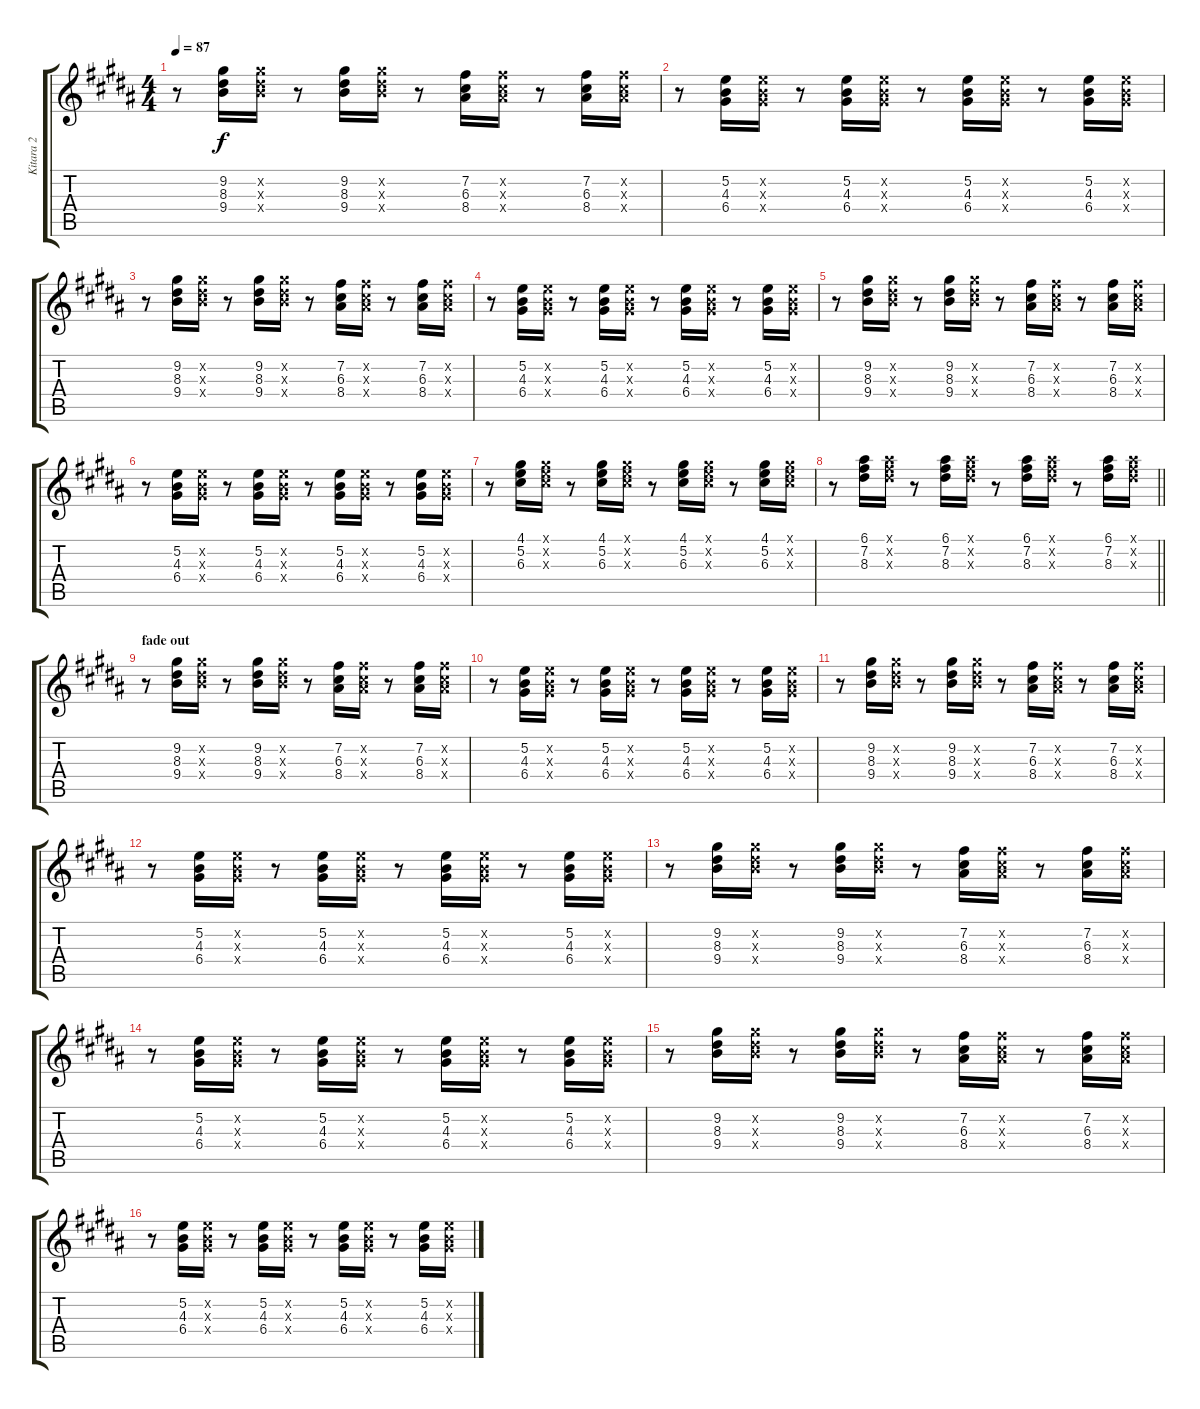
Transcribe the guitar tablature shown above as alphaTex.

\track ("Kitara 2" "Kitara 2") {instrument electricguitarclean}
\staff {score tabs}
\tuning (E4 B3 G3 D3 A2 E2) {hide}
\ts (4 4)
\tempo 87
\clef g2
\ks g#minor
r.8{dy f} (9.2 8.3 9.4).16 (9.2{x} 8.3{x} 9.4{x}).16 r.8 (9.2 8.3 9.4).16 (9.2{x} 8.3{x} 9.4{x}).16 r.8 (7.2 6.3 8.4).16 (7.2{x} 6.3{x} 8.4{x}).16 r.8 (7.2 6.3 8.4).16 (7.2{x} 6.3{x} 8.4{x}).16 |
r.8 (5.2 4.3 6.4).16 (5.2{x} 4.3{x} 6.4{x}).16 r.8 (5.2 4.3 6.4).16 (5.2{x} 4.3{x} 6.4{x}).16 r.8 (5.2 4.3 6.4).16 (5.2{x} 4.3{x} 6.4{x}).16 r.8 (5.2 4.3 6.4).16 (5.2{x} 4.3{x} 6.4{x}).16 |
r.8 (9.2 8.3 9.4).16 (9.2{x} 8.3{x} 9.4{x}).16 r.8 (9.2 8.3 9.4).16 (9.2{x} 8.3{x} 9.4{x}).16 r.8 (7.2 6.3 8.4).16 (7.2{x} 6.3{x} 8.4{x}).16 r.8 (7.2 6.3 8.4).16 (7.2{x} 6.3{x} 8.4{x}).16 |
r.8 (5.2 4.3 6.4).16 (5.2{x} 4.3{x} 6.4{x}).16 r.8 (5.2 4.3 6.4).16 (5.2{x} 4.3{x} 6.4{x}).16 r.8 (5.2 4.3 6.4).16 (5.2{x} 4.3{x} 6.4{x}).16 r.8 (5.2 4.3 6.4).16 (5.2{x} 4.3{x} 6.4{x}).16 |
r.8 (9.2 8.3 9.4).16 (9.2{x} 8.3{x} 9.4{x}).16 r.8 (9.2 8.3 9.4).16 (9.2{x} 8.3{x} 9.4{x}).16 r.8 (7.2 6.3 8.4).16 (7.2{x} 6.3{x} 8.4{x}).16 r.8 (7.2 6.3 8.4).16 (7.2{x} 6.3{x} 8.4{x}).16 |
r.8 (5.2 4.3 6.4).16 (5.2{x} 4.3{x} 6.4{x}).16 r.8 (5.2 4.3 6.4).16 (5.2{x} 4.3{x} 6.4{x}).16 r.8 (5.2 4.3 6.4).16 (5.2{x} 4.3{x} 6.4{x}).16 r.8 (5.2 4.3 6.4).16 (5.2{x} 4.3{x} 6.4{x}).16 |
r.8 (4.1 5.2 6.3).16 (4.1{x} 5.2{x} 6.3{x}).16 r.8 (4.1 5.2 6.3).16 (4.1{x} 5.2{x} 6.3{x}).16 r.8 (4.1 5.2 6.3).16 (4.1{x} 5.2{x} 6.3{x}).16 r.8 (4.1 5.2 6.3).16 (4.1{x} 5.2{x} 6.3{x}).16 |
\barLineRight lightlight
r.8 (6.1 7.2 8.3).16 (6.1{x} 7.2{x} 8.3{x}).16 r.8 (6.1 7.2 8.3).16 (6.1{x} 7.2{x} 8.3{x}).16 r.8 (6.1 7.2 8.3).16 (6.1{x} 7.2{x} 8.3{x}).16 r.8 (6.1 7.2 8.3).16 (6.1{x} 7.2{x} 8.3{x}).16 |
\section ("" "fade out")
r.8{volume 5} (9.2 8.3 9.4).16 (9.2{x} 8.3{x} 9.4{x}).16 r.8 (9.2 8.3 9.4).16 (9.2{x} 8.3{x} 9.4{x}).16 r.8 (7.2 6.3 8.4).16 (7.2{x} 6.3{x} 8.4{x}).16 r.8 (7.2 6.3 8.4).16 (7.2{x} 6.3{x} 8.4{x}).16 |
r.8 (5.2 4.3 6.4).16 (5.2{x} 4.3{x} 6.4{x}).16 r.8 (5.2 4.3 6.4).16 (5.2{x} 4.3{x} 6.4{x}).16 r.8 (5.2 4.3 6.4).16 (5.2{x} 4.3{x} 6.4{x}).16 r.8 (5.2 4.3 6.4).16 (5.2{x} 4.3{x} 6.4{x}).16 |
r.8 (9.2 8.3 9.4).16 (9.2{x} 8.3{x} 9.4{x}).16 r.8 (9.2 8.3 9.4).16 (9.2{x} 8.3{x} 9.4{x}).16 r.8 (7.2 6.3 8.4).16 (7.2{x} 6.3{x} 8.4{x}).16 r.8 (7.2 6.3 8.4).16 (7.2{x} 6.3{x} 8.4{x}).16 |
r.8 (5.2 4.3 6.4).16 (5.2{x} 4.3{x} 6.4{x}).16 r.8 (5.2 4.3 6.4).16 (5.2{x} 4.3{x} 6.4{x}).16 r.8 (5.2 4.3 6.4).16 (5.2{x} 4.3{x} 6.4{x}).16 r.8 (5.2 4.3 6.4).16 (5.2{x} 4.3{x} 6.4{x}).16 |
r.8{volume 0} (9.2 8.3 9.4).16 (9.2{x} 8.3{x} 9.4{x}).16 r.8 (9.2 8.3 9.4).16 (9.2{x} 8.3{x} 9.4{x}).16 r.8 (7.2 6.3 8.4).16 (7.2{x} 6.3{x} 8.4{x}).16 r.8 (7.2 6.3 8.4).16 (7.2{x} 6.3{x} 8.4{x}).16 |
r.8 (5.2 4.3 6.4).16 (5.2{x} 4.3{x} 6.4{x}).16 r.8 (5.2 4.3 6.4).16 (5.2{x} 4.3{x} 6.4{x}).16 r.8 (5.2 4.3 6.4).16 (5.2{x} 4.3{x} 6.4{x}).16 r.8 (5.2 4.3 6.4).16 (5.2{x} 4.3{x} 6.4{x}).16 |
r.8 (9.2 8.3 9.4).16 (9.2{x} 8.3{x} 9.4{x}).16 r.8 (9.2 8.3 9.4).16 (9.2{x} 8.3{x} 9.4{x}).16 r.8 (7.2 6.3 8.4).16 (7.2{x} 6.3{x} 8.4{x}).16 r.8 (7.2 6.3 8.4).16 (7.2{x} 6.3{x} 8.4{x}).16 |
r.8 (5.2 4.3 6.4).16 (5.2{x} 4.3{x} 6.4{x}).16 r.8 (5.2 4.3 6.4).16 (5.2{x} 4.3{x} 6.4{x}).16 r.8 (5.2 4.3 6.4).16 (5.2{x} 4.3{x} 6.4{x}).16 r.8 (5.2 4.3 6.4).16 (5.2{x} 4.3{x} 6.4{x}).16
